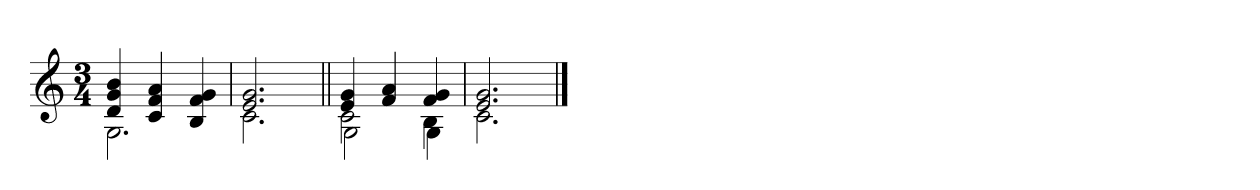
**kern
*part1
*staff1
*clefG2
*k[]
*M3/4
=1
*^
4d 4g 4b	2.G
4c 4f 4a	.
4B 4f 4g	.
=2	=2
2.e 2.g	2.c
=3||	=3||
*	*^
4e 4g	2c	2G\
4f 4a	.	.
4f 4g	4B	4G\
*	*v	*v
=4	=4
2.e 2.g	2.c
*v	*v
==
*-
